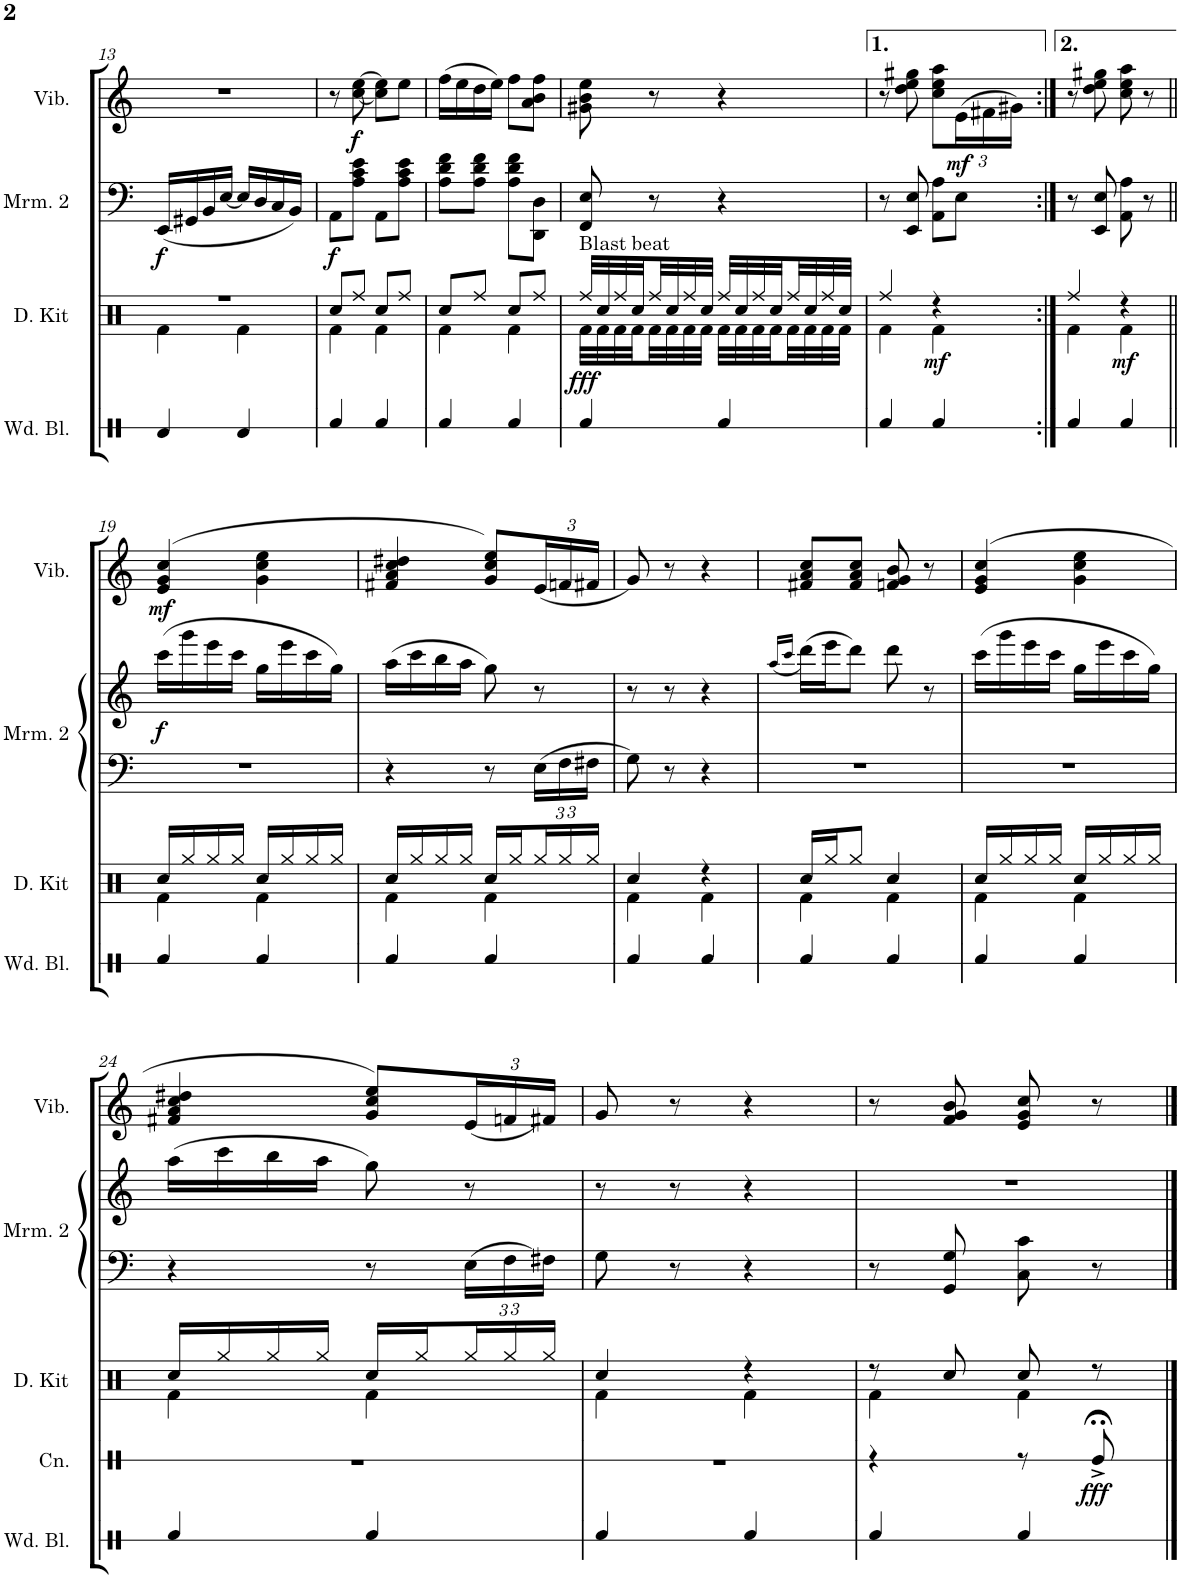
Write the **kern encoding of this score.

**kern	**kern	**dynam	**kern	**kern	**dynam	**kern	**dynam
*part4	*part3	*part3	*part2	*part2	*part2	*part1	*part1
*staff5	*staff4	*staff4	*staff3	*staff2	*staff2/3	*staff1	*staff1
*I"Wood Blocks	*I"Drum Kit	*	*I"Marimba 2	*	*	*I"Vibraphone	*
*I'Wd. Bl.	*I'D. Kit	*	*I'Mrm. 2	*	*	*I'Vib.	*
!!LO:PB:g=z
*clefX	*clefX	*	*clefF4	*clefG2	*	*clefG2	*
*k[]	*k[]	*	*k[]	*k[]	*	*k[]	*
*M2/4	*M2/4	*	*M2/4	*M2/4	*	*M2/4	*
=13	=13	=13	=13	=13	=13	=13	=13
*	*^	*	*	*	*	*	*
!	!	!	!	!	!	!LO:DY:b=2	!	!
4Rd/	2r	4Rf\	.	16EE/LL	2r	f	2r	.
.	.	.	.	16GG#X/	.	.	.	.
.	.	.	.	16BB/	.	.	.	.
.	.	.	.	[16E/JJ	.	.	.	.
4Rd/	.	4Rf\	.	16E/LL]	.	.	.	.
.	.	.	.	16D/	.	.	.	.
.	.	.	.	16C/	.	.	.	.
.	.	.	.	16BB/JJ	.	.	.	.
=14	=14	=14	=14	=14	=14	=14	=14	=14
!	!	!	!	!	!	!LO:DY:b=2	!	!
4Rf/	8Rcc/L	4Rf\	.	8AA\L	2r	f	8r	.
!	!	!	!	!	!	!	!	!LO:DY:b
.	8Rff/J	.	.	8A\ 8c\ 8e\J	.	.	[8cc\ [8ee\	f
4Rf/	8Rcc/L	4Rf\	.	8AA\L	.	.	8cc\] 8ee\]L	.
.	8Rff/J	.	.	8A\ 8c\ 8e\J	.	.	8ee\J	.
=15	=15	=15	=15	=15	=15	=15	=15	=15
4Rf/	8Rcc/L	4Rf\	.	8A\ 8d\ 8f\L	2r	.	(16ff\LL	.
.	.	.	.	.	.	.	16ee\	.
.	8Rff/J	.	.	8A\ 8d\ 8f\J	.	.	16dd\	.
.	.	.	.	.	.	.	16ee\JJ)	.
4Rf/	8Rcc/L	4Rf\	.	8A\ 8d\ 8f\L	.	.	8ff\L	.
.	8Rff/J	.	.	8DD\ 8D\J	.	.	8a\ 8b\ 8ff\J	.
=16	=16	=16	=16	=16	=16	=16	=16	=16
!	!LO:TX:a:t=Blast beat	!	!	!	!	!	!	!
!	!	!	!LO:DY:b	!	!	!	!	!
4Rf/	32Rff/LLL	32Rf\LLL	fff	8FF/ 8E/	2r	.	8g#X\ 8b\ 8ee\	.
.	32Rcc/	32Rf\	.	.	.	.	.	.
.	32Rff/	32Rf\	.	.	.	.	.	.
.	32Rcc/	32Rf\	.	.	.	.	.	.
.	32Rff/	32Rf\	.	8r	.	.	8r	.
.	32Rcc/	32Rf\	.	.	.	.	.	.
.	32Rff/	32Rf\	.	.	.	.	.	.
.	32Rcc/JJJ	32Rf\JJJ	.	.	.	.	.	.
4Rf/	32Rff/LLL	32Rf\LLL	.	4r	.	.	4r	.
.	32Rcc/	32Rf\	.	.	.	.	.	.
.	32Rff/	32Rf\	.	.	.	.	.	.
.	32Rcc/	32Rf\	.	.	.	.	.	.
.	32Rff/	32Rf\	.	.	.	.	.	.
.	32Rcc/	32Rf\	.	.	.	.	.	.
.	32Rff/	32Rf\	.	.	.	.	.	.
.	32Rcc/JJJ	32Rf\JJJ	.	.	.	.	.	.
=17	=17	=17	=17	=17	=17	=17	=17	=17
4Rf/	4Rff/	4Rf\	.	8r	2r	.	8r	.
.	.	.	.	8EE/ 8E/	.	.	8dd\ 8ee\ 8gg#X\	.
!	!	!	!LO:DY:b	!	!	!	!	!
4Rf/	4r	4Rf\	mf	8AA\ 8A\L	.	.	8cc\ 8ee\ 8aa\L	.
*	*	*	*	*	*	*	*Xbrackettup	*
!	!	!	!	!	!	!	!	!LO:DY:b
.	.	.	.	8E\J	.	.	(24e\L	mf
.	.	.	.	.	.	.	24f#X\)	.
.	.	.	.	.	.	.	24g#X\JJ	.
=18:|!	=18:|!	=18:|!	=18:|!	=18:|!	=18:|!	=18:|!	=18:|!	=18:|!
4Rf/	4Rff/	4Rf\	.	8r	2r	.	8r	.
.	.	.	.	8EE/ 8E/	.	.	8dd\ 8ee\ 8gg#X\	.
!	!	!	!LO:DY:b	!	!	!	!	!
4Rf/	4r	4Rf\	mf	8AA\ 8A\	.	.	8cc\ 8ee\ 8aa\	.
.	.	.	.	8r	.	.	8r	.
!!LO:LB:g=z
=19||	=19||	=19||	=19||	=19||	=19||	=19||	=19||	=19||
!	!	!	!	!	!	!LO:DY:b	!	!LO:DY:b
4Rf/	16Rcc/LL	4Rf\	.	2r	(16ccc\LL	f	(4e/ 4g/ 4cc/	mf
.	16Rgg/	.	.	.	16ggg\	.	.	.
.	16Rgg/	.	.	.	16eee\	.	.	.
.	16Rgg/JJ	.	.	.	16ccc\JJ	.	.	.
4Rf/	16Rcc/LL	4Rf\	.	.	16gg\LL	.	4g\ 4cc\ 4ee\	.
.	16Rgg/	.	.	.	16eee\	.	.	.
.	16Rgg/	.	.	.	16ccc\	.	.	.
.	16Rgg/JJ	.	.	.	16gg\JJ)	.	.	.
=20	=20	=20	=20	=20	=20	=20	=20	=20
4Rf/	16Rcc/LL	4Rf\	.	4r	(16aa\LL	.	4f#X/ 4a/ 4cc/ 4dd#X/	.
.	16Rgg/	.	.	.	16ccc\	.	.	.
.	16Rgg/	.	.	.	16bb\	.	.	.
.	16Rgg/JJ	.	.	.	16aa\JJ	.	.	.
4Rf/	16Rcc/LL	4Rf\	.	8r	8gg\)	.	8g/ 8cc/ 8ee/L)	.
.	16Rgg/	.	.	.	.	.	.	.
*	*Xbrackettup	*	*	*Xbrackettup	*	*	*	*
.	24Rgg/	.	.	24E\LL	8r	.	(24e/L	.
.	24Rgg/	.	.	24F\	.	.	24fn/)	.
.	24Rgg/JJ	.	.	24F#X\JJ	.	.	24f#X/JJ	.
=21	=21	=21	=21	=21	=21	=21	=21	=21
4Rf/	4Rcc/	4Rf\	.	8G\	8r	.	8g/	.
.	.	.	.	8r	8r	.	8r	.
4Rf/	4r	4Rf\	.	4r	4r	.	4r	.
=22	=22	=22	=22	=22	=22	=22	=22	=22
.	.	.	.	.	(16qaa/LL	.	.	.
.	.	.	.	.	16qccc/JJ)	.	.	.
4Rf/	16Rcc/LL	4Rf\	.	2r	(16ddd\LL	.	8f#X/ 8a/ 8cc/L	.
.	16Rgg/J	.	.	.	16eee\J	.	.	.
.	8Rgg/J	.	.	.	8ddd\J)	.	8f#/ 8a/ 8cc/J	.
4Rf/	4Rcc/	4Rf\	.	.	8ddd\	.	8fn/ 8g/ 8b/	.
.	.	.	.	.	8r	.	8r	.
=23	=23	=23	=23	=23	=23	=23	=23	=23
4Rf/	16Rcc/LL	4Rf\	.	2r	(16ccc\LL	.	(4e/ 4g/ 4cc/	.
.	16Rgg/	.	.	.	16ggg\	.	.	.
.	16Rgg/	.	.	.	16eee\	.	.	.
.	16Rgg/JJ	.	.	.	16ccc\JJ	.	.	.
4Rf/	16Rcc/LL	4Rf\	.	.	16gg\LL	.	4g\ 4cc\ 4ee\	.
.	16Rgg/	.	.	.	16eee\	.	.	.
.	16Rgg/	.	.	.	16ccc\	.	.	.
.	16Rgg/JJ	.	.	.	16gg\JJ)	.	.	.
!!LO:LB:g=z
=24	=24	=24	=24	=24	=24	=24	=24	=24
4Rf/	16Rcc/LL	4Rf\	.	4r	(16aa\LL	.	4f#X/ 4a/ 4cc/ 4dd#X/	.
.	16Rgg/	.	.	.	16ccc\	.	.	.
.	16Rgg/	.	.	.	16bb\	.	.	.
.	16Rgg/JJ	.	.	.	16aa\JJ	.	.	.
4Rf/	16Rcc/LL	4Rf\	.	8r	8gg\)	.	8g/ 8cc/ 8ee/L)	.
.	16Rgg/	.	.	.	.	.	.	.
.	24Rgg/	.	.	24E\LL	8r	.	(24e/L	.
.	24Rgg/	.	.	24F\	.	.	24fn/)	.
.	24Rgg/JJ	.	.	24F#X\JJ	.	.	24f#X/JJ	.
=25	=25	=25	=25	=25	=25	=25	=25	=25
4Rf/	4Rcc/	4Rf\	.	8G\	8r	.	8g/	.
.	.	.	.	8r	8r	.	8r	.
4Rf/	4r	4Rf\	.	4r	4r	.	4r	.
=26	=26	=26	=26	=26	=26	=26	=26	=26
4Rf/	8r	4Rf\	.	8r	2r	.	8r	.
.	8Rcc/	.	.	8GG/ 8G/	.	.	8f/ 8g/ 8b/	.
4Rf/	8Rcc/	4Rf\	.	8C\ 8c\	.	.	8e/ 8g/ 8cc/	.
.	8r	.	.	8r	.	.	8r	.
*	*v	*v	*	*	*	*	*	*
==	==	==	==	==	==	==	==
*-	*-	*-	*-	*-	*-	*-	*-
